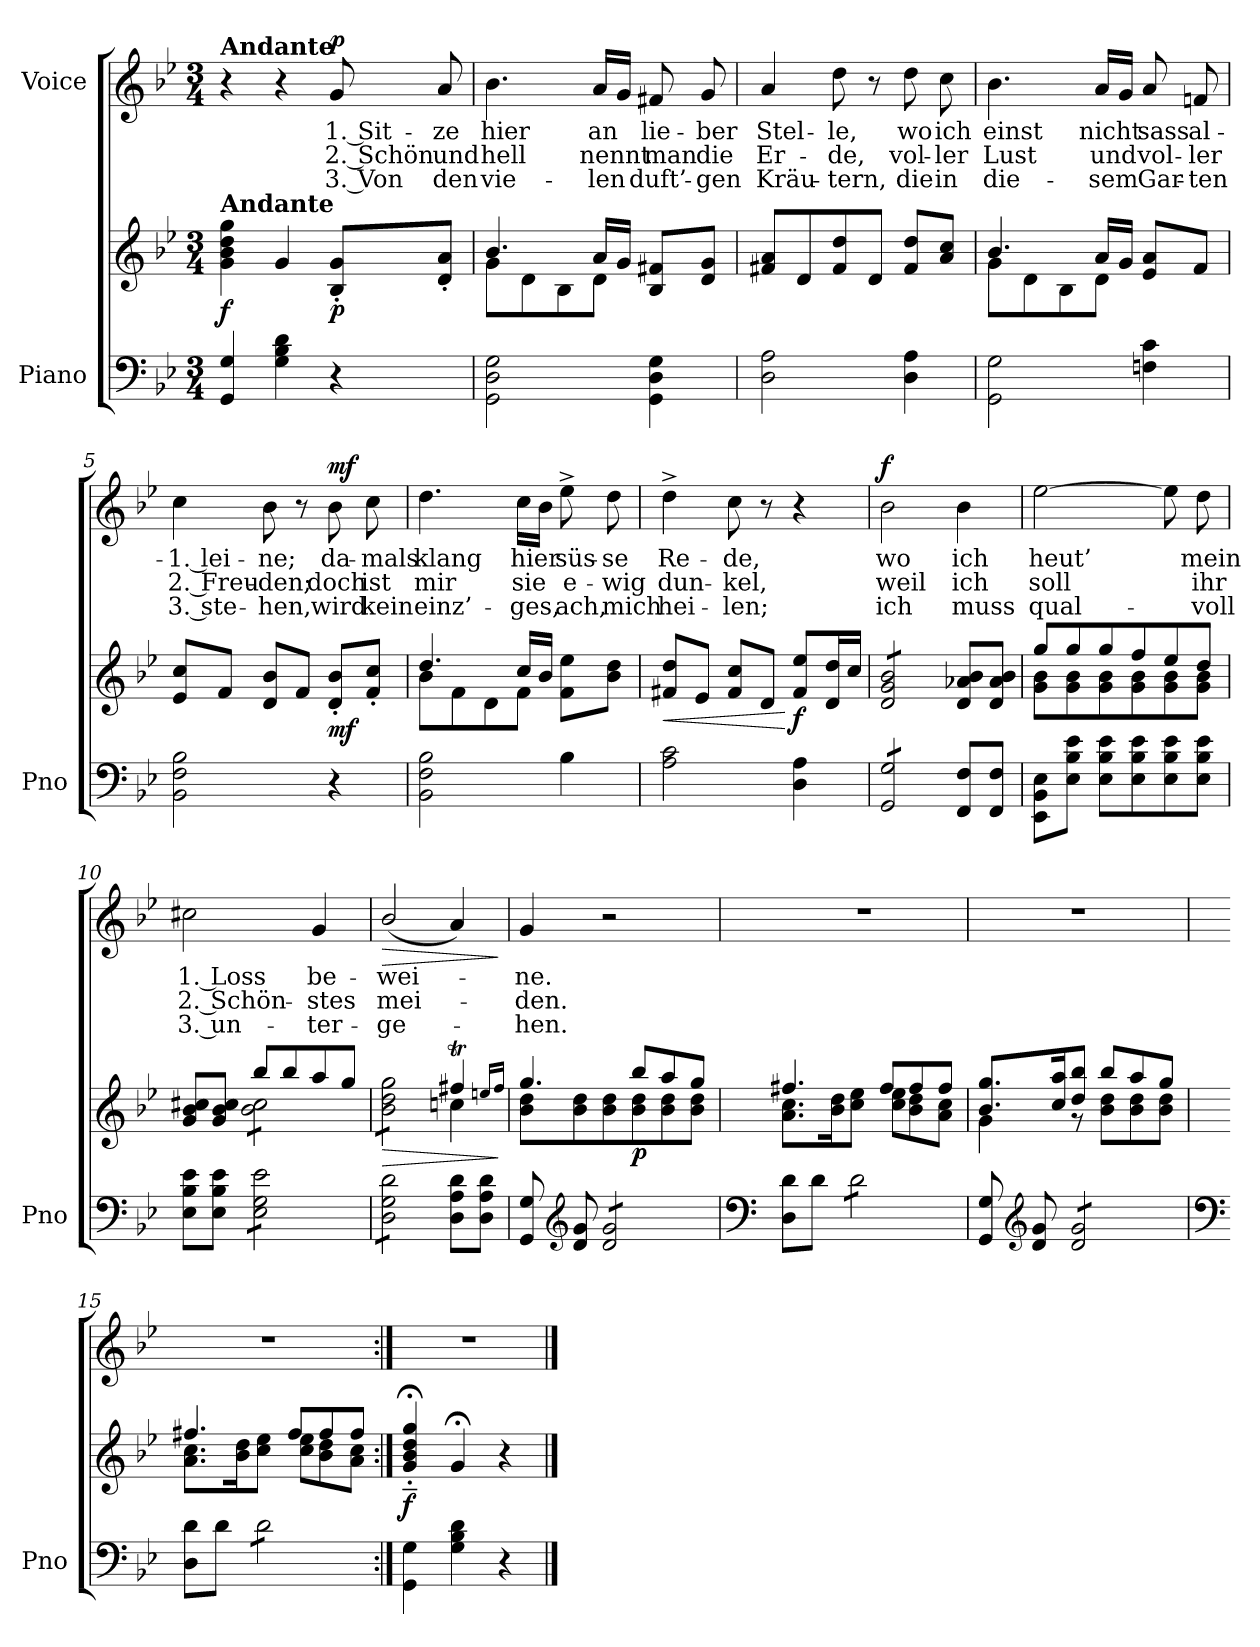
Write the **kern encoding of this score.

**kern	**kern	**dynam	**kern	**text	**text	**text	**dynam
*part2	*part2	*part2	*part1	*part1	*part1	*part1	*part1
*staff3	*staff2	*staff2/3	*staff1	*staff1	*staff1	*staff1	*staff1
*I"Piano	*	*	*I"Voice	*	*	*	*
*I'Pno	*	*	*	*	*	*	*
*clefF4	*clefG2	*	*clefG2	*	*	*	*
*k[b-e-]	*k[b-e-]	*	*k[b-e-]	*	*	*	*
*M3/4	*M3/4	*	*M3/4	*	*	*	*
=1	=1	=1	=1	=1	=1	=1	=1
!	!	!	!LO:TX:a:B:t=Andante	!	!	!	!
!	!LO:TX:a:B:t=Andante	!	!	!	!	!	!
!	!	!LO:DY:b	!	!	!	!	!
4GG/ 4G/	4g\ 4b-\ 4dd\ 4gg\	f	4r	.	.	.	.
4G\ 4B-\ 4d\	4g/	.	4r	.	.	.	.
!	!	!LO:DY:b	!	!LO:LY:b	!LO:LY:b	!LO:LY:b	!LO:DY:a
4r	8B-/' 8g/'L	p	8g/	1. Sit-	2. Schön	3. Von	p
!	!	!	!	!LO:LY:b	!LO:LY:b	!LO:LY:b	!
.	8d/' 8a/'J	.	8a/	-ze	und	den	.
=2	=2	=2	=2	=2	=2	=2	=2
*	*^	*	*	*	*	*	*
!	!	!	!	!	!LO:LY:b	!LO:LY:b	!LO:LY:b	!
2GG\ 2D\ 2G\	4.b-/	8g\L	.	4.b-\	hier	hell	vie-	.
.	.	8d\	.	.	.	.	.	.
.	.	8B-\	.	.	.	.	.	.
!	!	!	!	!	!LO:LY:b	!LO:LY:b	!LO:LY:b	!
.	16a/LL	8d\J	.	16a/LL	an	nennt	-len	.
.	16g/JJ	.	.	16g/JJ	.	.	.	.
!	!	!	!	!	!LO:LY:b	!LO:LY:b	!LO:LY:b	!
4GG\ 4D\ 4G\	8B-/ 8f#X/L	4ryy	.	8f#X/	lie-	man	duft’-	.
!	!	!	!	!	!LO:LY:b	!LO:LY:b	!LO:LY:b	!
.	8d/ 8g/J	.	.	8g/	-ber	die	-gen	.
*	*v	*v	*	*	*	*	*	*
=3	=3	=3	=3	=3	=3	=3	=3
!	!	!	!	!LO:LY:b	!LO:LY:b	!LO:LY:b	!
2D\ 2A\	8f#X/ 8a/L	.	4a/	Stel-	Er-	Kräu-	.
.	8d/	.	.	.	.	.	.
!	!	!	!	!LO:LY:b	!LO:LY:b	!LO:LY:b	!
.	8f#/ 8dd/	.	8dd\	-le,	-de,	-tern,	.
.	8d/J	.	8r	.	.	.	.
!	!	!	!	!LO:LY:b	!LO:LY:b	!LO:LY:b	!
4D\ 4A\	8f#/ 8dd/L	.	8dd\	wo	vol-	die	.
!	!	!	!	!LO:LY:b	!LO:LY:b	!LO:LY:b	!
.	8a/ 8cc/J	.	8cc\	ich	-ler	in	.
=4	=4	=4	=4	=4	=4	=4	=4
*	*^	*	*	*	*	*	*
!	!	!	!	!	!LO:LY:b	!LO:LY:b	!LO:LY:b	!
2GG\ 2G\	4.b-/	8g\L	.	4.b-\	einst	Lust	die-	.
.	.	8d\	.	.	.	.	.	.
.	.	8B-\	.	.	.	.	.	.
!	!	!	!	!	!LO:LY:b	!LO:LY:b	!LO:LY:b	!
.	16a/LL	8d\J	.	16a/LL	nicht	und	-sem	.
.	16g/JJ	.	.	16g/JJ	.	.	.	.
!	!	!	!	!	!LO:LY:b	!LO:LY:b	!LO:LY:b	!
4Fn\ 4c\	8e-/ 8a/L	4ryy	.	8a/	sass	vol-	Gar-	.
!	!	!	!	!	!LO:LY:b	!LO:LY:b	!LO:LY:b	!
.	8f/J	.	.	8fn/	al-	-ler	-ten	.
*	*v	*v	*	*	*	*	*	*
!!LO:LB:g=z
=5	=5	=5	=5	=5	=5	=5	=5
!	!	!	!	!LO:LY:b	!LO:LY:b	!LO:LY:b	!
2BB-\ 2F\ 2B-\	8e-/ 8cc/L	.	4cc\	-1. lei-	2. Freu-	3. ste-	.
.	8f/J	.	.	.	.	.	.
!	!	!	!	!LO:LY:b	!LO:LY:b	!LO:LY:b	!
.	8d/ 8b-/L	.	8b-\	-ne;	-den;	-hen,	.
.	8f/J	.	8r	.	.	.	.
!	!	!LO:DY:b	!	!LO:LY:b	!LO:LY:b	!LO:LY:b	!LO:DY:a
4r	8d/' 8b-/'L	mf	8b-\	da-	doch	wird	mf
!	!	!	!	!LO:LY:b	!LO:LY:b	!LO:LY:b	!
.	8f/' 8cc/'J	.	8cc\	-mals	ist	kein	.
=6	=6	=6	=6	=6	=6	=6	=6
*	*^	*	*	*	*	*	*
!	!	!	!	!	!LO:LY:b	!LO:LY:b	!LO:LY:b	!
2BB-\ 2F\ 2B-\	4.dd/	8b-\L	.	4.dd\	klang	mir	einz’-	.
.	.	8f\	.	.	.	.	.	.
.	.	8d\	.	.	.	.	.	.
!	!	!	!	!	!LO:LY:b	!LO:LY:b	!LO:LY:b	!
.	16cc/LL	8f\J	.	16cc\LL	hier	sie	-ges,	.
.	16b-/JJ	.	.	16b-\JJ	.	.	.	.
!	!	!	!	!	!LO:LY:b	!LO:LY:b	!LO:LY:b	!
4B-\	8f\ 8ee-\L	4ryy	.	8ee-^\	süs-	e-	ach,	.
!	!	!	!	!	!LO:LY:b	!LO:LY:b	!LO:LY:b	!
.	8b-\ 8dd\J	.	.	8dd\	-se	-wig	mich	.
*	*v	*v	*	*	*	*	*	*
=7	=7	=7	=7	=7	=7	=7	=7
!	!	!LO:HP:b	!	!LO:LY:b	!LO:LY:b	!LO:LY:b	!
2A\ 2c\	8f#X/ 8dd/L	<	4dd^\	Re-	dun-	hei-	.
.	8e-/J	.	.	.	.	.	.
!	!	!	!	!LO:LY:b	!LO:LY:b	!LO:LY:b	!
.	8f#/ 8cc/L	.	8cc\	-de,	-kel,	-len;	.
.	8d/J	.	8r	.	.	.	.
!	!	!LO:DY:n=1:b	!	!	!	!	!
4D\ 4A\	8f#/ 8ee-/L	[ f	4r	.	.	.	.
.	16d/ 16dd/L	.	.	.	.	.	.
.	16cc/JJ	.	.	.	.	.	.
=8	=8	=8	=8	=8	=8	=8	=8
!	!	!	!	!LO:LY:b	!LO:LY:b	!LO:LY:b	!LO:DY:a
*tremolo	*	*	*	*	*	*	*
*	*tremolo	*	*	*	*	*	*
8GG/ 8G/L	8d/ 8g/ 8b-/L	.	2b-\	wo	weil	ich	f
8GG/ 8G/	8d/ 8g/ 8b-/	.	.	.	.	.	.
8GG/ 8G/	8d/ 8g/ 8b-/	.	.	.	.	.	.
8GG/ 8G/J	8d/ 8g/ 8b-/J	.	.	.	.	.	.
*	*Xtremolo	*	*	*	*	*	*
*Xtremolo	*	*	*	*	*	*	*
!	!	!	!	!LO:LY:b	!LO:LY:b	!LO:LY:b	!
8FF/ 8F/L	8d/ 8a-X/ 8b-/L	.	4b-\	ich	ich	muss	.
8FF/ 8F/J	8d/ 8a-/ 8b-/J	.	.	.	.	.	.
=9	=9	=9	=9	=9	=9	=9	=9
*	*^	*	*	*	*	*	*
!	!	!	!	!	!LO:LY:b	!LO:LY:b	!LO:LY:b	!
*	*tremolo	*	*	*	*	*	*	*
8EE-\ 8BB-\ 8E-\L	8gg/L	8g\ 8b-\L	.	[2ee-\	heut’	soll	qual-	.
8E-\ 8B-\ 8e-\J	8gg/	8g\ 8b-\	.	.	.	.	.	.
8E-\ 8B-\ 8e-\L	8gg/	8g\ 8b-\	.	.	.	.	.	.
8E-\ 8B-\ 8e-\	8ff/	8g\ 8b-\	.	.	.	.	.	.
8E-\ 8B-\ 8e-\	8ee-/	8g\ 8b-\	.	8ee-\]	.	.	.	.
!	!	!	!	!	!LO:LY:b	!LO:LY:b	!LO:LY:b	!
8E-\ 8B-\ 8e-\J	8dd/J	8g\ 8b-\J	.	8dd\	mein	ihr	-voll	.
*	*Xtremolo	*	*	*	*	*	*	*
!!LO:LB:g=z
=10	=10	=10	=10	=10	=10	=10	=10	=10
!	!	!	!	!	!LO:LY:b	!LO:LY:b	!LO:LY:b	!
8E-\ 8B-\ 8e-\L	8g/ 8b-/ 8cc#X/L	4ryy	.	2cc#X\	1. Loss	2. Schön-	3. un-	.
8E-\ 8B-\ 8e-\J	8g/ 8b-/ 8cc#/J	.	.	.	.	.	.	.
*tremolo	*	*	*	*	*	*	*	*
*	*tremolo	*	*	*	*	*	*	*
8E-\ 8G\ 8e-\L	8bb-/L	8b-\ 8cc#\L	.	.	.	.	.	.
8E-\ 8G\ 8e-\	8bb-/	8b-\ 8cc#\	.	.	.	.	.	.
!	!	!	!	!	!LO:LY:b	!LO:LY:b	!LO:LY:b	!
8E-\ 8G\ 8e-\	8aa/	8b-\ 8cc#\	.	4g/	be-	-stes	-ter-	.
8E-\ 8G\ 8e-\J	8gg/J	8b-\ 8cc#\J	.	.	.	.	.	.
=11	=11	=11	=11	=11	=11	=11	=11	=11
!	!	!	!LO:HP:b	!	!LO:LY:b	!LO:LY:b	!LO:LY:b	!LO:HP:b
8D\ 8G\ 8d\L	8b-\ 8dd\ 8gg\L	2ryy	>	(2b-/	-wei-	mei-	-ge-	>
8D\ 8G\ 8d\	8b-\ 8dd\ 8gg\	.	.	.	.	.	.	.
8D\ 8G\ 8d\	8b-\ 8dd\ 8gg\	.	.	.	.	.	.	.
8D\ 8G\ 8d\J	8b-\ 8dd\ 8gg\J	.	.	.	.	.	.	.
*	*Xtremolo	*	*	*	*	*	*	*
*Xtremolo	*	*	*	*	*	*	*	*
8D\ 8A\ 8d\L	4ff#Xt/	4ccn\	.	4a/)	.	.	.	.
8D\ 8A\ 8d\J	.	.	.	.	.	.	.	.
*	*v	*v	*	*	*	*	*	*
.	16qeen/LL	.	.	.	.	.	.
.	16qff#/JJ	.	.	.	.	.	.
.	.	]	.	.	.	.	]
=12	=12	=12	=12	=12	=12	=12	=12
*	*^	*	*	*	*	*	*
!	!	!	!	!	!LO:LY:b	!LO:LY:b	!LO:LY:b	!
*	*tremolo	*	*	*	*	*	*	*
8GG/ 8G/	4.gg/	8b-\ 8dd\L	.	4g/	-ne.	-den.	-hen.	.
*clefG2	*	*	*	*	*	*	*	*
8d/ 8g/	.	8b-\ 8dd\	.	.	.	.	.	.
*tremolo	*	*	*	*	*	*	*	*
8d/ 8g/L	.	8b-\ 8dd\	.	2r	.	.	.	.
!	!	!	!LO:DY:b	!	!	!	!	!
8d/ 8g/	8bb-/L	8b-\ 8dd\	p	.	.	.	.	.
8d/ 8g/	8aa/	8b-\ 8dd\	.	.	.	.	.	.
8d/ 8g/J	8gg/J	8b-\ 8dd\J	.	.	.	.	.	.
*	*Xtremolo	*	*	*	*	*	*	*
*Xtremolo	*	*	*	*	*	*	*	*
=13	=13	=13	=13	=13	=13	=13	=13	=13
*clefF4	*	*	*	*	*	*	*	*
8D\ 8d\L	4.ff#X/	8.a\ 8.cc\L	.	2.r	.	.	.	.
8d\J	.	.	.	.	.	.	.	.
.	.	16b-\ 16dd\K	.	.	.	.	.	.
*tremolo	*	*	*	*	*	*	*	*
8d\L	.	8cc\ 8ee-\J	.	.	.	.	.	.
8d\	8ff#/L	8cc\ 8ee-\L	.	.	.	.	.	.
8d\	8ff#/	8b-\ 8dd\	.	.	.	.	.	.
8d\J	8ff#/J	8a\ 8cc\J	.	.	.	.	.	.
*Xtremolo	*	*	*	*	*	*	*	*
=14	=14	=14	=14	=14	=14	=14	=14	=14
8GG/ 8G/	8.b-/ 8.gg/L	4g\	.	2.r	.	.	.	.
*clefG2	*	*	*	*	*	*	*	*
8d/ 8g/	.	.	.	.	.	.	.	.
.	16cc/ 16aa/K	.	.	.	.	.	.	.
*tremolo	*	*	*	*	*	*	*	*
8d/ 8g/L	8dd/ 8bb-/J	8r	.	.	.	.	.	.
8d/ 8g/	8bb-/L	8b-\ 8dd\L	.	.	.	.	.	.
8d/ 8g/	8aa/	8b-\ 8dd\	.	.	.	.	.	.
8d/ 8g/J	8gg/J	8b-\ 8dd\J	.	.	.	.	.	.
*Xtremolo	*	*	*	*	*	*	*	*
=15	=15	=15	=15	=15	=15	=15	=15	=15
*clefF4	*	*	*	*	*	*	*	*
8D\ 8d\L	4.ff#X/	8.a\ 8.cc\L	.	2.r	.	.	.	.
8d\J	.	.	.	.	.	.	.	.
.	.	16b-\ 16dd\K	.	.	.	.	.	.
*tremolo	*	*	*	*	*	*	*	*
8d\L	.	8cc\ 8ee-\J	.	.	.	.	.	.
8d\	8ff#/L	8cc\ 8ee-\L	.	.	.	.	.	.
8d\	8ff#/	8b-\ 8dd\	.	.	.	.	.	.
8d\J	8ff#/J	8a\ 8cc\J	.	.	.	.	.	.
*Xtremolo	*	*	*	*	*	*	*	*
!!LO:LB:g=z
=16:|!	=16:|!	=16:|!	=16:|!	=16:|!	=16:|!	=16:|!	=16:|!	=16:|!
!	!	!	!LO:DY:b	!	!	!	!	!
*	*v	*v	*	*	*	*	*	*
4GG\ 4G\	4g/;<'~ 4b-/;<'~ 4dd/;<'~ 4gg/;<'~	f	2.r	.	.	.	.
4G\ 4B-\ 4d\	4g;</	.	.	.	.	.	.
4r	4r	.	.	.	.	.	.
==	==	==	==	==	==	==	==
*-	*-	*-	*-	*-	*-	*-	*-
